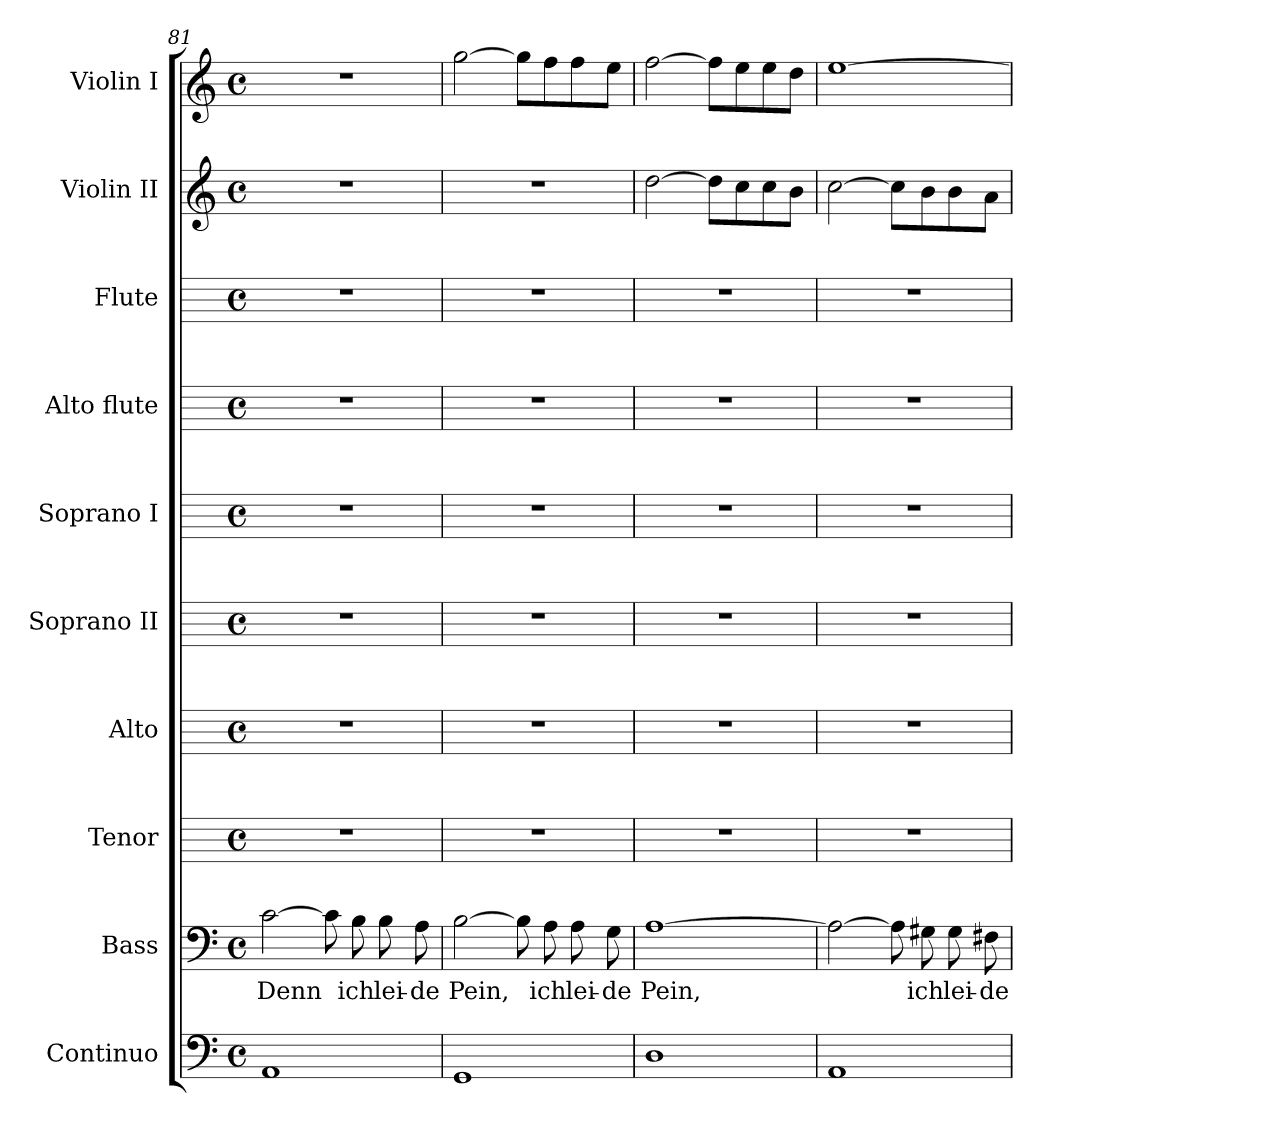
**kern	**kern	**text	**kern	**kern	**kern	**kern	**kern	**kern	**kern	**kern
*part10	*part9	*part9	*part8	*part7	*part6	*part5	*part4	*part3	*part2	*part1
*staff10	*staff9	*staff9	*staff8	*staff7	*staff6	*staff5	*staff4	*staff3	*staff2	*staff1
*I"Continuo	*I"Bass	*	*I"Tenor	*I"Alto	*I"Soprano II	*I"Soprano I	*I"Alto flute	*I"Flute	*I"Violin II	*I"Violin I
*I'Continuo	*I'Bass	*	*I'Tenor	*I'Alto	*I'Soprano II	*I'Soprano I	*I'Alto flute	*I'Flute	*I'Violin II	*I'Violin I
*clefF4	*clefF4	*	*	*	*	*	*	*	*clefG2	*clefG2
*k[]	*k[]	*	*	*	*	*	*	*	*k[]	*k[]
*C:	*C:	*	*	*	*	*	*	*	*C:	*C:
*M4/4	*M4/4	*	*M4/4	*M4/4	*M4/4	*M4/4	*M4/4	*M4/4	*M4/4	*M4/4
*met(c)	*met(c)	*	*met(c)	*met(c)	*met(c)	*met(c)	*met(c)	*met(c)	*met(c)	*met(c)
=81	=81	=81	=81	=81	=81	=81	=81	=81	=81	=81
!	!	!LO:LY:b	!	!	!	!	!	!	!	!
1AA	[2c	Denn	1r	1r	1r	1r	1r	1r	1r	1r
.	8c]	.	.	.	.	.	.	.	.	.
!	!	!LO:LY:b	!	!	!	!	!	!	!	!
.	8B	ich	.	.	.	.	.	.	.	.
!	!	!LO:LY:b	!	!	!	!	!	!	!	!
.	8B	lei-	.	.	.	.	.	.	.	.
!	!	!LO:LY:b	!	!	!	!	!	!	!	!
.	8A	-de	.	.	.	.	.	.	.	.
=82	=82	=82	=82	=82	=82	=82	=82	=82	=82	=82
!	!	!LO:LY:b	!	!	!	!	!	!	!	!
1GG	[2B	Pein,	1r	1r	1r	1r	1r	1r	1r	[2gg
.	8B]	.	.	.	.	.	.	.	.	8ggL]
!	!	!LO:LY:b	!	!	!	!	!	!	!	!
.	8A	ich	.	.	.	.	.	.	.	8ff
!	!	!LO:LY:b	!	!	!	!	!	!	!	!
.	8A	lei-	.	.	.	.	.	.	.	8ff
!	!	!LO:LY:b	!	!	!	!	!	!	!	!
.	8G	-de	.	.	.	.	.	.	.	8eeJ
=83	=83	=83	=83	=83	=83	=83	=83	=83	=83	=83
!	!	!LO:LY:b	!	!	!	!	!	!	!	!
1D	[1A	Pein,	1r	1r	1r	1r	1r	1r	[2dd	[2ff
.	.	.	.	.	.	.	.	.	8ddL]	8ffL]
.	.	.	.	.	.	.	.	.	8cc	8ee
.	.	.	.	.	.	.	.	.	8cc	8ee
.	.	.	.	.	.	.	.	.	8bJ	8ddJ
=84	=84	=84	=84	=84	=84	=84	=84	=84	=84	=84
1AA	2A_	.	1r	1r	1r	1r	1r	1r	[2cc	[1ee
.	8A]	.	.	.	.	.	.	.	8ccL]	.
!	!	!LO:LY:b	!	!	!	!	!	!	!	!
.	8G#X	ich	.	.	.	.	.	.	8b	.
!	!	!LO:LY:b	!	!	!	!	!	!	!	!
.	8G#	lei-	.	.	.	.	.	.	8b	.
!	!	!LO:LY:b	!	!	!	!	!	!	!	!
.	8F#X	-de	.	.	.	.	.	.	8aJ	.
=	=	=	=	=	=	=	=	=	=	=
*-	*-	*-	*-	*-	*-	*-	*-	*-	*-	*-
